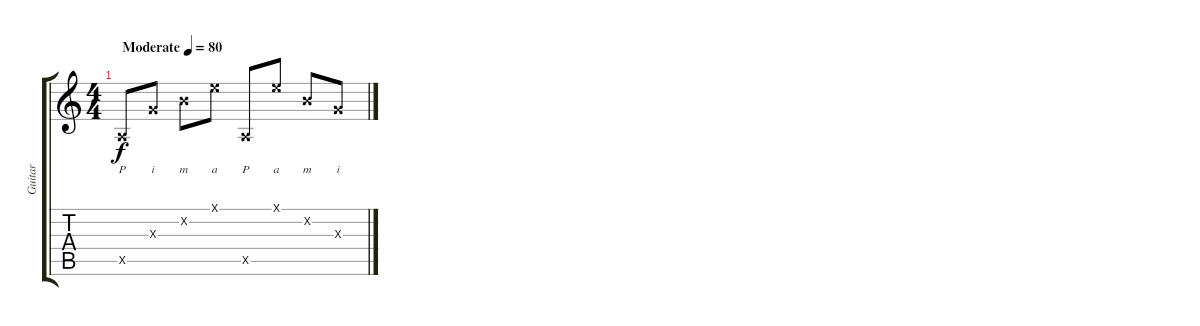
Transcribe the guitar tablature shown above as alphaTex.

\track ("Guitar" "Guitar") {instrument acousticguitarnylon}
\staff {score tabs}
\tuning (E4 B3 G3 D3 A2 E2) {hide}
\ts (4 4)
\tempo (80 "Moderate")
\clef g2
\ks c
0.5{x}.8{lyrics (0 "P") lyrics (1 "") lyrics (2 "") lyrics (3 "") lyrics (4 "") dy f instrument acousticguitarnylon} 0.3{x}.8{lyrics (0 "i") lyrics (1 "") lyrics (2 "") lyrics (3 "") lyrics (4 "")} 0.2{x}.8{lyrics (0 "m") lyrics (1 "") lyrics (2 "") lyrics (3 "") lyrics (4 "")} 0.1{x}.8{lyrics (0 "a") lyrics (1 "") lyrics (2 "") lyrics (3 "") lyrics (4 "")} 0.5{x}.8{lyrics (0 "P") lyrics (1 "") lyrics (2 "") lyrics (3 "") lyrics (4 "")} 0.1{x}.8{lyrics (0 "a") lyrics (1 "") lyrics (2 "") lyrics (3 "") lyrics (4 "")} 0.2{x}.8{lyrics (0 "m") lyrics (1 "") lyrics (2 "") lyrics (3 "") lyrics (4 "")} 0.3{x}.8{lyrics (0 "i") lyrics (1 "") lyrics (2 "") lyrics (3 "") lyrics (4 "")}
